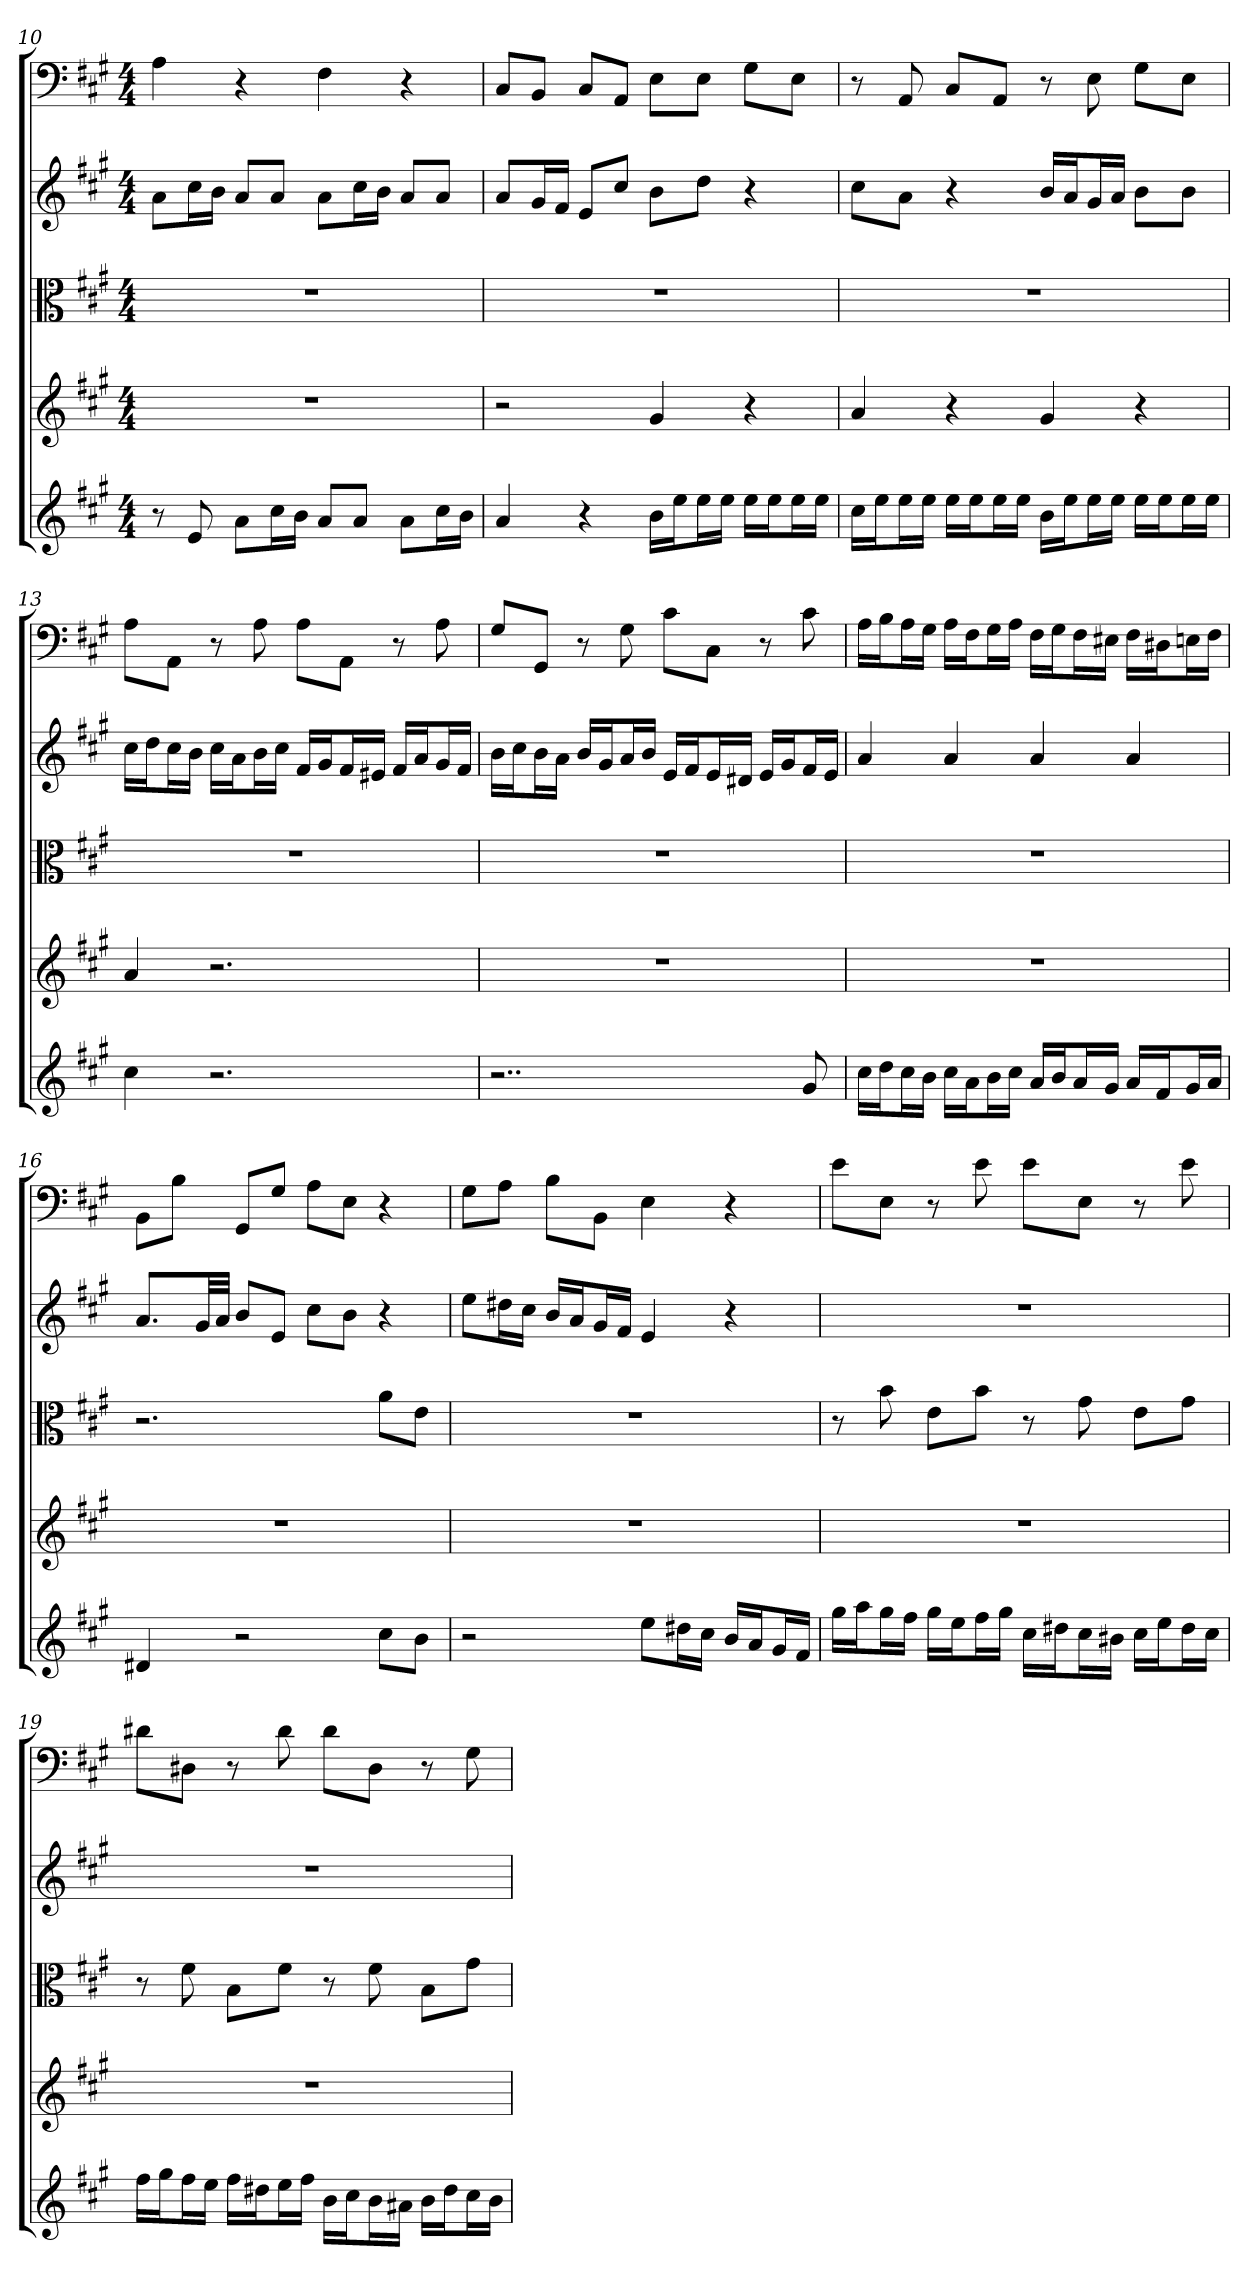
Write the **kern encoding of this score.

**kern	**kern	**kern	**kern	**kern
*part5	*part4	*part3	*part2	*part1
*staff5	*staff4	*staff3	*staff2	*staff1
*	*	*clefC3	*	*clefF4
*k[f#c#g#]	*k[f#c#g#]	*k[f#c#g#]	*k[f#c#g#]	*k[f#c#g#]
*A:	*A:	*A:	*A:	*A:
*M4/4	*M4/4	*M4/4	*M4/4	*M4/4
=10	=10	=10	=10	=10
8r	1r	1r	8aL	4A
8e	.	.	16cc#L	.
.	.	.	16bJJ	.
8aL	.	.	8aL	4r
16cc#L	.	.	8aJ	.
16bJJ	.	.	.	.
8aL	.	.	8aL	4F#
8aJ	.	.	16cc#L	.
.	.	.	16bJJ	.
8aL	.	.	8aL	4r
16cc#L	.	.	8aJ	.
16bJJ	.	.	.	.
=11	=11	=11	=11	=11
4a	2r	1r	8aL	8C#/L
.	.	.	16g#L	8BB/J
.	.	.	16f#JJ	.
4r	.	.	8eL	8C#/L
.	.	.	8cc#J	8AA/J
16bLL	4g#	.	8bL	8E\L
16eeJ	.	.	.	.
16eeL	.	.	8ddJ	8E\J
16eeJJ	.	.	.	.
16eeLL	4r	.	4r	8G#\L
16eeJ	.	.	.	.
16eeL	.	.	.	8E\J
16eeJJ	.	.	.	.
=12	=12	=12	=12	=12
16cc#LL	4a	1r	8cc#L	8r
16eeJ	.	.	.	.
16eeL	.	.	8aJ	8AA
16eeJJ	.	.	.	.
16eeLL	4r	.	4r	8C#/L
16eeJ	.	.	.	.
16eeL	.	.	.	8AA/J
16eeJJ	.	.	.	.
16bLL	4g#	.	16bLL	8r
16eeJ	.	.	16aJ	.
16eeL	.	.	16g#L	8E
16eeJJ	.	.	16aJJ	.
16eeLL	4r	.	8bL	8G#\L
16eeJ	.	.	.	.
16eeL	.	.	8bJ	8E\J
16eeJJ	.	.	.	.
=13	=13	=13	=13	=13
4cc#	4a	1r	16cc#LL	8A\L
.	.	.	16ddJ	.
.	.	.	16cc#L	8AA\J
.	.	.	16bJJ	.
2.r	2.r	.	16cc#LL	8r
.	.	.	16aJ	.
.	.	.	16bL	8A
.	.	.	16cc#JJ	.
.	.	.	16f#LL	8A\L
.	.	.	16g#J	.
.	.	.	16f#L	8AA\J
.	.	.	16e#XJJ	.
.	.	.	16f#LL	8r
.	.	.	16aJ	.
.	.	.	16g#L	8A
.	.	.	16f#JJ	.
=14	=14	=14	=14	=14
2..r	1r	1r	16bLL	8G#/L
.	.	.	16cc#J	.
.	.	.	16bL	8GG#/J
.	.	.	16aJJ	.
.	.	.	16bLL	8r
.	.	.	16g#J	.
.	.	.	16aL	8G#
.	.	.	16bJJ	.
.	.	.	16eLL	8c#\L
.	.	.	16f#J	.
.	.	.	16eL	8C#\J
.	.	.	16d#XJJ	.
.	.	.	16eLL	8r
.	.	.	16g#J	.
8g#	.	.	16f#L	8c#
.	.	.	16eJJ	.
=15	=15	=15	=15	=15
16cc#LL	1r	1r	4a	16A\LL
16ddJ	.	.	.	16B\J
16cc#L	.	.	.	16A\L
16bJJ	.	.	.	16G#\JJ
16cc#LL	.	.	4a	16A\LL
16aJ	.	.	.	16F#\J
16bL	.	.	.	16G#\L
16cc#JJ	.	.	.	16A\JJ
16aLL	.	.	4a	16F#\LL
16bJ	.	.	.	16G#\J
16aL	.	.	.	16F#\L
16g#JJ	.	.	.	16E#X\JJ
16aLL	.	.	4a	16F#\LL
16f#J	.	.	.	16D#X\J
16g#L	.	.	.	16En\L
16aJJ	.	.	.	16F#\JJ
=16	=16	=16	=16	=16
4d#X	1r	2.r	8.aL	8BB\L
.	.	.	.	8B\J
.	.	.	32g#LL	.
.	.	.	32aJJJ	.
2r	.	.	8bL	8GG#/L
.	.	.	8eJ	8G#/J
.	.	.	8cc#L	8A\L
.	.	.	8bJ	8E\J
8cc#L	.	8a\L	4r	4r
8bJ	.	8e\J	.	.
=17	=17	=17	=17	=17
2r	1r	1r	8eeL	8G#\L
.	.	.	16dd#XL	8A\J
.	.	.	16cc#JJ	.
.	.	.	16bLL	8B\L
.	.	.	16aJ	.
.	.	.	16g#L	8BB\J
.	.	.	16f#JJ	.
8eeL	.	.	4e	4E
16dd#XL	.	.	.	.
16cc#JJ	.	.	.	.
16bLL	.	.	4r	4r
16aJ	.	.	.	.
16g#L	.	.	.	.
16f#JJ	.	.	.	.
=18	=18	=18	=18	=18
16gg#LL	1r	8r	1r	8e\L
16aaJ	.	.	.	.
16gg#L	.	8b	.	8E\J
16ff#JJ	.	.	.	.
16gg#LL	.	8e\L	.	8r
16eeJ	.	.	.	.
16ff#L	.	8b\J	.	8e
16gg#JJ	.	.	.	.
16cc#LL	.	8r	.	8e\L
16dd#XJ	.	.	.	.
16cc#L	.	8g#	.	8E\J
16b#XJJ	.	.	.	.
16cc#LL	.	8e\L	.	8r
16eeJ	.	.	.	.
16dd#L	.	8g#\J	.	8e
16cc#JJ	.	.	.	.
=19	=19	=19	=19	=19
16ff#LL	1r	8r	1r	8d#X\L
16gg#J	.	.	.	.
16ff#L	.	8f#	.	8D#X\J
16eeJJ	.	.	.	.
16ff#LL	.	8B\L	.	8r
16dd#XJ	.	.	.	.
16eeL	.	8f#\J	.	8d#
16ff#JJ	.	.	.	.
16bLL	.	8r	.	8d#\L
16cc#J	.	.	.	.
16bL	.	8f#	.	8D#\J
16a#XJJ	.	.	.	.
16bLL	.	8B\L	.	8r
16dd#J	.	.	.	.
16cc#L	.	8g#\J	.	8G#
16bJJ	.	.	.	.
=	=	=	=	=
*-	*-	*-	*-	*-
